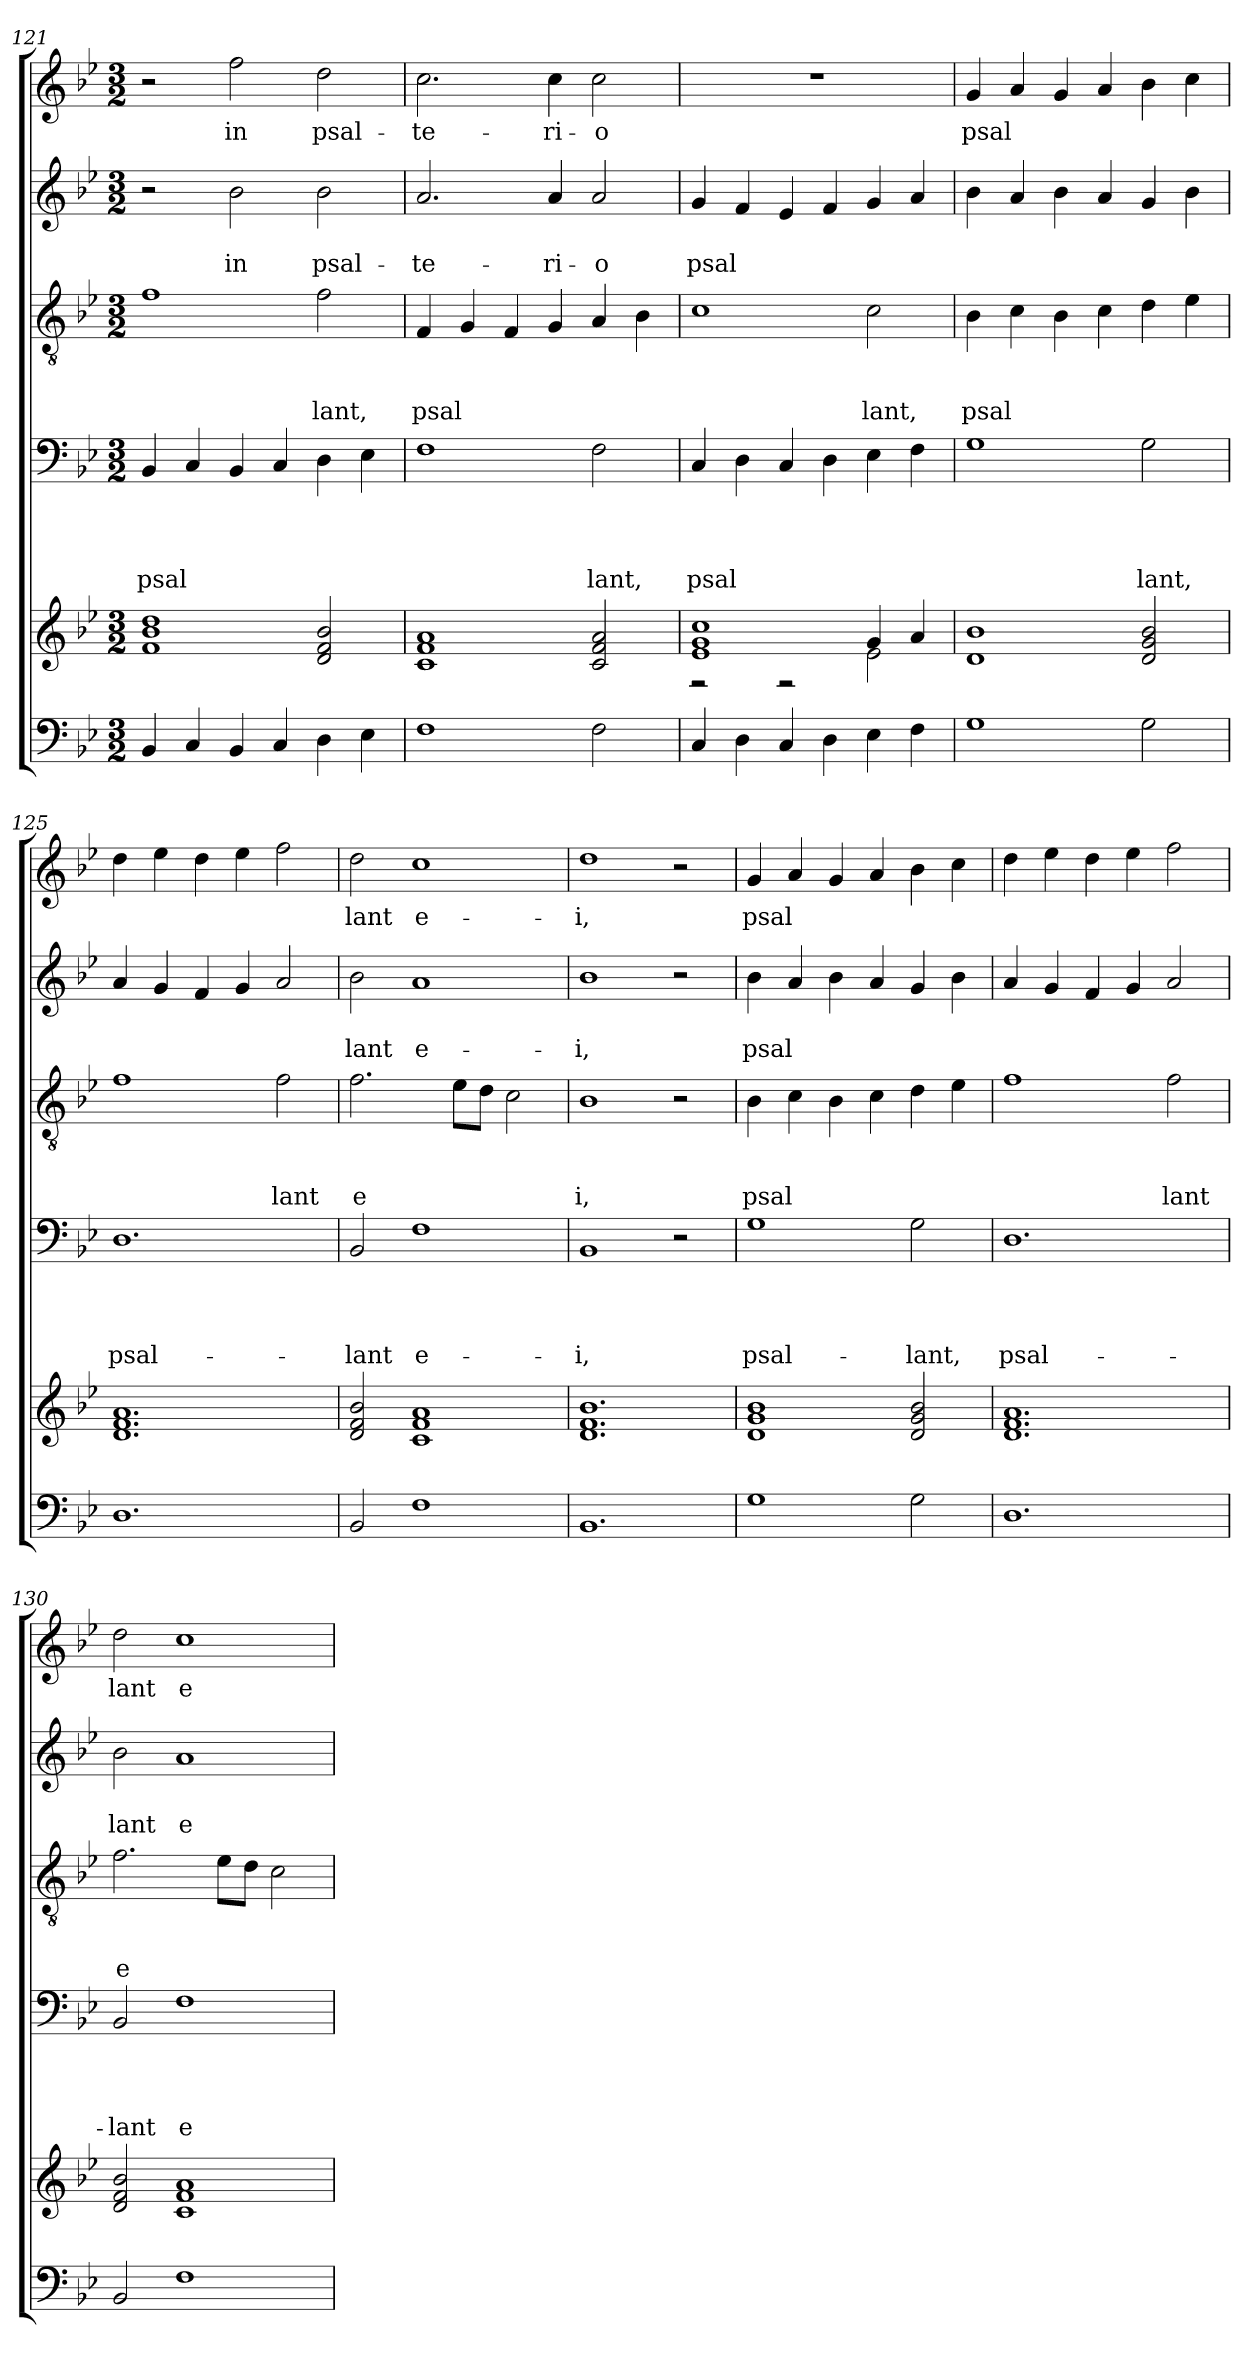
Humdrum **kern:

**kern	**kern	**kern	**text	**text	**text	**text	**kern	**text	**text	**text	**kern	**text	**text	**kern	**text
*part6	*part5	*part4	*part4	*part4	*part4	*part4	*part3	*part3	*part3	*part3	*part2	*part2	*part2	*part1	*part1
*staff6	*staff5	*staff4	*staff4	*staff4	*staff4	*staff4	*staff3	*staff3	*staff3	*staff3	*staff2	*staff2	*staff2	*staff1	*staff1
*clefF4	*clefG2	*clefF4	*	*	*	*	*clefGv2	*	*	*	*clefG2	*	*	*clefG2	*
*k[b-e-]	*k[b-e-]	*k[b-e-]	*	*	*	*	*k[b-e-]	*	*	*	*k[b-e-]	*	*	*k[b-e-]	*
*B-:	*B-:	*B-:	*	*	*	*	*B-:	*	*	*	*B-:	*	*	*B-:	*
*M3/2	*M3/2	*M3/2	*	*	*	*	*M3/2	*	*	*	*M3/2	*	*	*M3/2	*
=121	=121	=121	=121	=121	=121	=121	=121	=121	=121	=121	=121	=121	=121	=121	=121
!	!	!	!	!	!	!LO:LY:b	!	!	!	!	!	!	!	!	!
4BB-/	1f 1b- 1dd	4BB-/	.	.	.	psal	1f	.	.	.	2r	.	.	2r	.
4C/	.	4C/	.	.	.	.	.	.	.	.	.	.	.	.	.
!	!	!	!	!	!	!	!	!	!	!	!	!	!LO:LY:b	!	!LO:LY:b
4BB-/	.	4BB-/	.	.	.	.	.	.	.	.	2b-\	.	in	2ff\	in
4C/	.	4C/	.	.	.	.	.	.	.	.	.	.	.	.	.
!	!	!	!	!	!	!	!	!	!	!LO:LY:b	!	!	!LO:LY:b	!	!LO:LY:b
4D\	2d/ 2f/ 2b-/	4D\	.	.	.	.	2f\	.	.	lant,	2b-\	.	psal-	2dd\	psal-
4E-\	.	4E-\	.	.	.	.	.	.	.	.	.	.	.	.	.
!!LO:LB:g=z
=122	=122	=122	=122	=122	=122	=122	=122	=122	=122	=122	=122	=122	=122	=122	=122
!	!	!	!	!	!	!	!	!	!	!LO:LY:b	!	!	!LO:LY:b	!	!LO:LY:b
1F	1c 1f 1a	1F	.	.	.	.	4F/	.	.	psal	2.a/	.	-te-	2.cc\	-te-
.	.	.	.	.	.	.	4G/	.	.	.	.	.	.	.	.
.	.	.	.	.	.	.	4F/	.	.	.	.	.	.	.	.
!	!	!	!	!	!	!	!	!	!	!	!	!	!LO:LY:b	!	!LO:LY:b
.	.	.	.	.	.	.	4G/	.	.	.	4a/	.	-ri-	4cc\	-ri-
!	!	!	!	!	!	!LO:LY:b	!	!	!	!	!	!	!LO:LY:b	!	!LO:LY:b
2F\	2c/ 2f/ 2a/	2F\	.	.	.	lant,	4A/	.	.	.	2a/	.	-o	2cc\	-o
.	.	.	.	.	.	.	4B-\	.	.	.	.	.	.	.	.
!!LO:PB:g=z
=123	=123	=123	=123	=123	=123	=123	=123	=123	=123	=123	=123	=123	=123	=123	=123
*	*^	*	*	*	*	*	*	*	*	*	*	*	*	*	*
!	!	!	!	!	!	!	!LO:LY:b	!	!	!	!	!	!	!LO:LY:b	!LO:N:vis=1	!
4C/	1e- 1g 1cc	2r	4C/	.	.	.	psal	1c	.	.	.	4g/	.	psal	1.r	.
4D\	.	.	4D\	.	.	.	.	.	.	.	.	4f/	.	.	.	.
4C/	.	2r	4C/	.	.	.	.	.	.	.	.	4e-/	.	.	.	.
4D\	.	.	4D\	.	.	.	.	.	.	.	.	4f/	.	.	.	.
!	!	!	!	!	!	!	!	!	!	!	!LO:LY:b	!	!	!	!	!
4E-\	4g/	2e-\	4E-\	.	.	.	.	2c\	.	.	lant,	4g/	.	.	.	.
4F\	4a/	.	4F\	.	.	.	.	.	.	.	.	4a/	.	.	.	.
*	*v	*v	*	*	*	*	*	*	*	*	*	*	*	*	*	*
=124	=124	=124	=124	=124	=124	=124	=124	=124	=124	=124	=124	=124	=124	=124	=124
!	!	!	!	!	!	!	!	!	!	!LO:LY:b	!	!	!	!	!LO:LY:b
1G	1d 1b-	1G	.	.	.	.	4B-\	.	.	psal	4b-\	.	.	4g/	psal
.	.	.	.	.	.	.	4c\	.	.	.	4a/	.	.	4a/	.
.	.	.	.	.	.	.	4B-\	.	.	.	4b-\	.	.	4g/	.
.	.	.	.	.	.	.	4c\	.	.	.	4a/	.	.	4a/	.
!	!	!	!	!	!	!LO:LY:b	!	!	!	!	!	!	!	!	!
2G\	2d/ 2g/ 2b-/	2G\	.	.	.	lant,	4d\	.	.	.	4g/	.	.	4b-\	.
.	.	.	.	.	.	.	4e-\	.	.	.	4b-\	.	.	4cc\	.
=125	=125	=125	=125	=125	=125	=125	=125	=125	=125	=125	=125	=125	=125	=125	=125
!	!	!	!	!	!	!LO:LY:b	!	!	!	!	!	!	!	!	!
1.D	1.d 1.f 1.a	1.D	.	.	.	psal-	1f	.	.	.	4a/	.	.	4dd\	.
.	.	.	.	.	.	.	.	.	.	.	4g/	.	.	4ee-\	.
.	.	.	.	.	.	.	.	.	.	.	4f/	.	.	4dd\	.
.	.	.	.	.	.	.	.	.	.	.	4g/	.	.	4ee-\	.
!	!	!	!	!	!	!	!	!	!	!LO:LY:b	!	!	!	!	!
.	.	.	.	.	.	.	2f\	.	.	lant	2a/	.	.	2ff\	.
=126	=126	=126	=126	=126	=126	=126	=126	=126	=126	=126	=126	=126	=126	=126	=126
!	!	!	!	!	!	!LO:LY:b	!	!	!	!LO:LY:b	!	!	!LO:LY:b	!	!LO:LY:b
2BB-/	2d/ 2f/ 2b-/	2BB-/	.	.	.	-lant	2.f\	.	.	e	2b-\	.	lant	2dd\	lant
!	!	!	!	!	!	!LO:LY:b	!	!	!	!	!	!	!LO:LY:b	!	!LO:LY:b
1F	1c 1f 1a	1F	.	.	.	e-	.	.	.	.	1a	.	e-	1cc	e-
.	.	.	.	.	.	.	8e-\L	.	.	.	.	.	.	.	.
.	.	.	.	.	.	.	8d\J	.	.	.	.	.	.	.	.
.	.	.	.	.	.	.	2c\	.	.	.	.	.	.	.	.
=127	=127	=127	=127	=127	=127	=127	=127	=127	=127	=127	=127	=127	=127	=127	=127
!	!	!	!	!	!	!LO:LY:b	!	!	!	!LO:LY:b	!	!	!LO:LY:b	!	!LO:LY:b
1.BB-	1.d 1.f 1.b-	1BB-	.	.	.	-i,	1B-	.	.	i,	1b-	.	-i,	1dd	-i,
.	.	2r	.	.	.	.	2r	.	.	.	2r	.	.	2r	.
!!LO:LB:g=z
=128	=128	=128	=128	=128	=128	=128	=128	=128	=128	=128	=128	=128	=128	=128	=128
!	!	!	!	!	!	!LO:LY:b	!	!	!	!LO:LY:b	!	!	!LO:LY:b	!	!LO:LY:b
1G	1d 1g 1b-	1G	.	.	.	psal-	4B-\	.	.	psal	4b-\	.	psal	4g/	psal
.	.	.	.	.	.	.	4c\	.	.	.	4a/	.	.	4a/	.
.	.	.	.	.	.	.	4B-\	.	.	.	4b-\	.	.	4g/	.
.	.	.	.	.	.	.	4c\	.	.	.	4a/	.	.	4a/	.
!	!	!	!	!	!	!LO:LY:b	!	!	!	!	!	!	!	!	!
2G\	2d/ 2g/ 2b-/	2G\	.	.	.	-lant,	4d\	.	.	.	4g/	.	.	4b-\	.
.	.	.	.	.	.	.	4e-\	.	.	.	4b-\	.	.	4cc\	.
!!LO:PB:g=z
=129	=129	=129	=129	=129	=129	=129	=129	=129	=129	=129	=129	=129	=129	=129	=129
!	!	!	!	!	!	!LO:LY:b	!	!	!	!	!	!	!	!	!
1.D	1.d 1.f 1.a	1.D	.	.	.	psal-	1f	.	.	.	4a/	.	.	4dd\	.
.	.	.	.	.	.	.	.	.	.	.	4g/	.	.	4ee-\	.
.	.	.	.	.	.	.	.	.	.	.	4f/	.	.	4dd\	.
.	.	.	.	.	.	.	.	.	.	.	4g/	.	.	4ee-\	.
!	!	!	!	!	!	!	!	!	!	!LO:LY:b	!	!	!	!	!
.	.	.	.	.	.	.	2f\	.	.	lant	2a/	.	.	2ff\	.
=130	=130	=130	=130	=130	=130	=130	=130	=130	=130	=130	=130	=130	=130	=130	=130
!	!	!	!	!	!	!LO:LY:b	!	!	!	!LO:LY:b	!	!	!LO:LY:b	!	!LO:LY:b
2BB-/	2d/ 2f/ 2b-/	2BB-/	.	.	.	-lant	2.f\	.	.	e	2b-\	.	lant	2dd\	lant
!	!	!	!	!	!	!LO:LY:b	!	!	!	!	!	!	!LO:LY:b	!	!LO:LY:b
1F	1c 1f 1a	1F	.	.	.	e-	.	.	.	.	1a	.	e-	1cc	e-
.	.	.	.	.	.	.	8e-\L	.	.	.	.	.	.	.	.
.	.	.	.	.	.	.	8d\J	.	.	.	.	.	.	.	.
.	.	.	.	.	.	.	2c\	.	.	.	.	.	.	.	.
=	=	=	=	=	=	=	=	=	=	=	=	=	=	=	=
*-	*-	*-	*-	*-	*-	*-	*-	*-	*-	*-	*-	*-	*-	*-	*-
